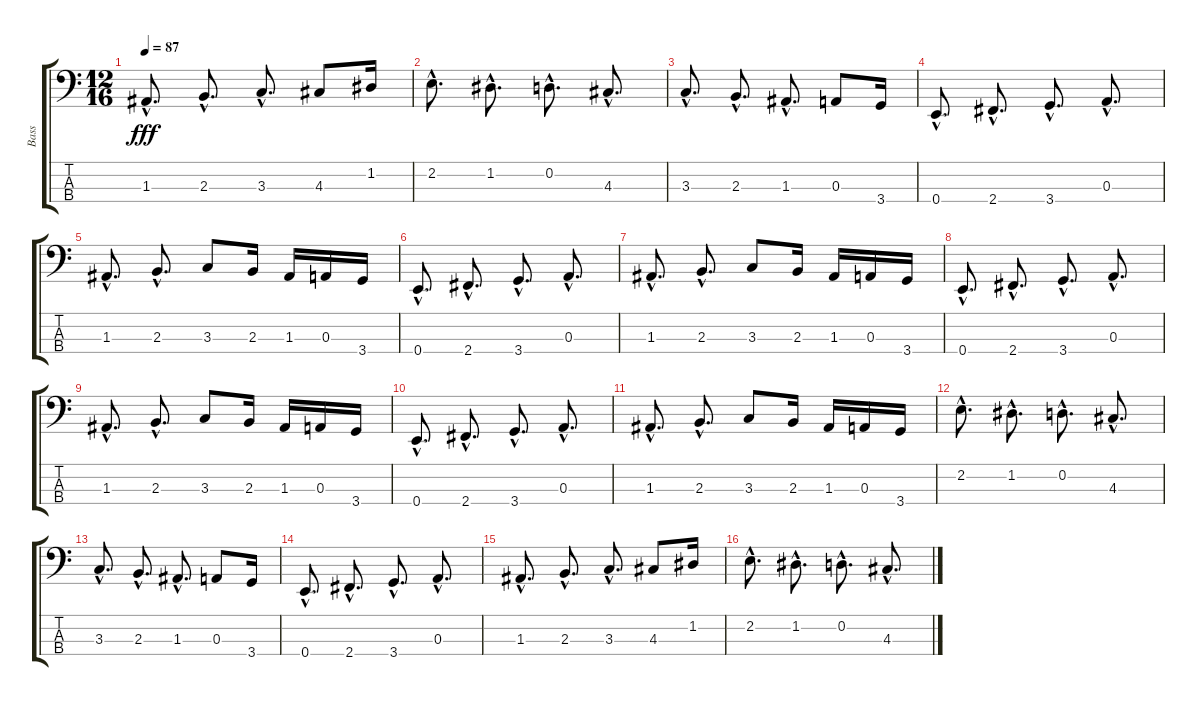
\track ("Bass" "Bass") {instrument acousticbass}
\staff {score tabs}
\tuning (G2 D2 A1 E1) {hide}
\ts (12 16)
\tempo 87
\clef f4
\ks c
1.3{hac}.8{d dy fff} 2.3{hac}.8{d} 3.3{hac}.8{d} 4.3.8 1.2.16 |
2.2{hac}.8{d} 1.2{hac}.8{d} 0.2{hac}.8{d} 4.3{hac}.8{d} |
3.3{hac}.8{d} 2.3{hac}.8{d} 1.3{hac}.8{d} 0.3.8 3.4.16 |
0.4{hac}.8{d} 2.4{hac}.8{d} 3.4{hac}.8{d} 0.3{hac}.8{d} |
1.3{hac}.8{d} 2.3{hac}.8{d} 3.3.8 2.3.16 1.3.16 0.3.16 3.4.16 |
0.4{hac}.8{d} 2.4{hac}.8{d} 3.4{hac}.8{d} 0.3{hac}.8{d} |
1.3{hac}.8{d} 2.3{hac}.8{d} 3.3.8 2.3.16 1.3.16 0.3.16 3.4.16 |
0.4{hac}.8{d} 2.4{hac}.8{d} 3.4{hac}.8{d} 0.3{hac}.8{d} |
1.3{hac}.8{d} 2.3{hac}.8{d} 3.3.8 2.3.16 1.3.16 0.3.16 3.4.16 |
0.4{hac}.8{d} 2.4{hac}.8{d} 3.4{hac}.8{d} 0.3{hac}.8{d} |
1.3{hac}.8{d} 2.3{hac}.8{d} 3.3.8 2.3.16 1.3.16 0.3.16 3.4.16 |
2.2{hac}.8{d} 1.2{hac}.8{d} 0.2{hac}.8{d} 4.3{hac}.8{d} |
3.3{hac}.8{d} 2.3{hac}.8{d} 1.3{hac}.8{d} 0.3.8 3.4.16 |
0.4{hac}.8{d} 2.4{hac}.8{d} 3.4{hac}.8{d} 0.3{hac}.8{d} |
1.3{hac}.8{d} 2.3{hac}.8{d} 3.3{hac}.8{d} 4.3.8 1.2.16 |
2.2{hac}.8{d} 1.2{hac}.8{d} 0.2{hac}.8{d} 4.3{hac}.8{d}
